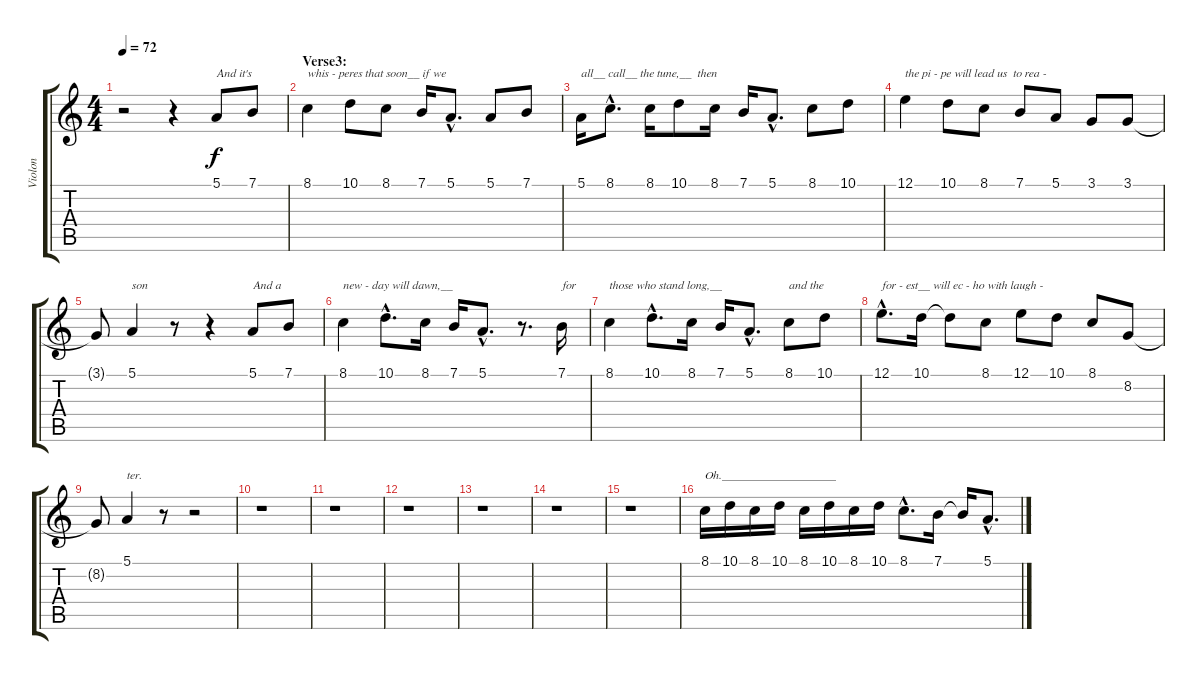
\track ("Violon" "Violon") {instrument viola}
\staff {score tabs}
\tuning (E4 B3 G3 D3 A2 E2) {hide}
\ts (4 4)
\tempo 72
\clef g2
\ks c
r.2{dy f} r.4 5.1.8{txt "And it's"} 7.1.8 |
\section ("" "Verse3:")
8.1.4{txt "whis - peres that soon__ if we"} 10.1.8 8.1.8 7.1.16 5.1{hac}.8{d} 5.1.8 7.1.8 |
5.1.16{txt "all__ call__ the tune,__  then"} 8.1{hac}.8{d} 8.1.16 10.1.8 8.1.16 7.1.16 5.1{hac}.8{d} 8.1.8 10.1.8 |
12.1.4{txt "the pi - pe will lead us  to rea - "} 10.1.8 8.1.8 7.1.8 5.1.8 3.1.8 3.1.8 |
3.1{t}.8 5.1.4{txt "son"} r.8 r.4 5.1.8{txt "And a"} 7.1.8 |
8.1.4{txt "new - day will dawn,__"} 10.1{hac}.8{d} 8.1.16 7.1.16 5.1{hac}.8{d} r.8{d} 7.1.16{txt "for"} |
8.1.4{txt "those who stand long,__"} 10.1{hac}.8{d} 8.1.16 7.1.16 5.1{hac}.8{d} 8.1.8{txt "and the"} 10.1.8 |
12.1{hac}.8{d txt "for - est__ will ec - ho with laugh -"} 10.1.16 10.1{t}.8 8.1.8 12.1.8 10.1.8 8.1.8 8.2.8 |
8.2{t}.8 5.1.4{txt "ter."} r.8 r.2 |
r.1 |
r.1 |
r.1 |
r.1 |
r.1 |
r.1 |
8.1.16{txt "Oh.___________________"} 10.1.16 8.1.16 10.1.16 8.1.16 10.1.16 8.1.16 10.1.16 8.1{hac}.8{d} 7.1.16 7.1{t}.16 5.1{hac}.8{d}
